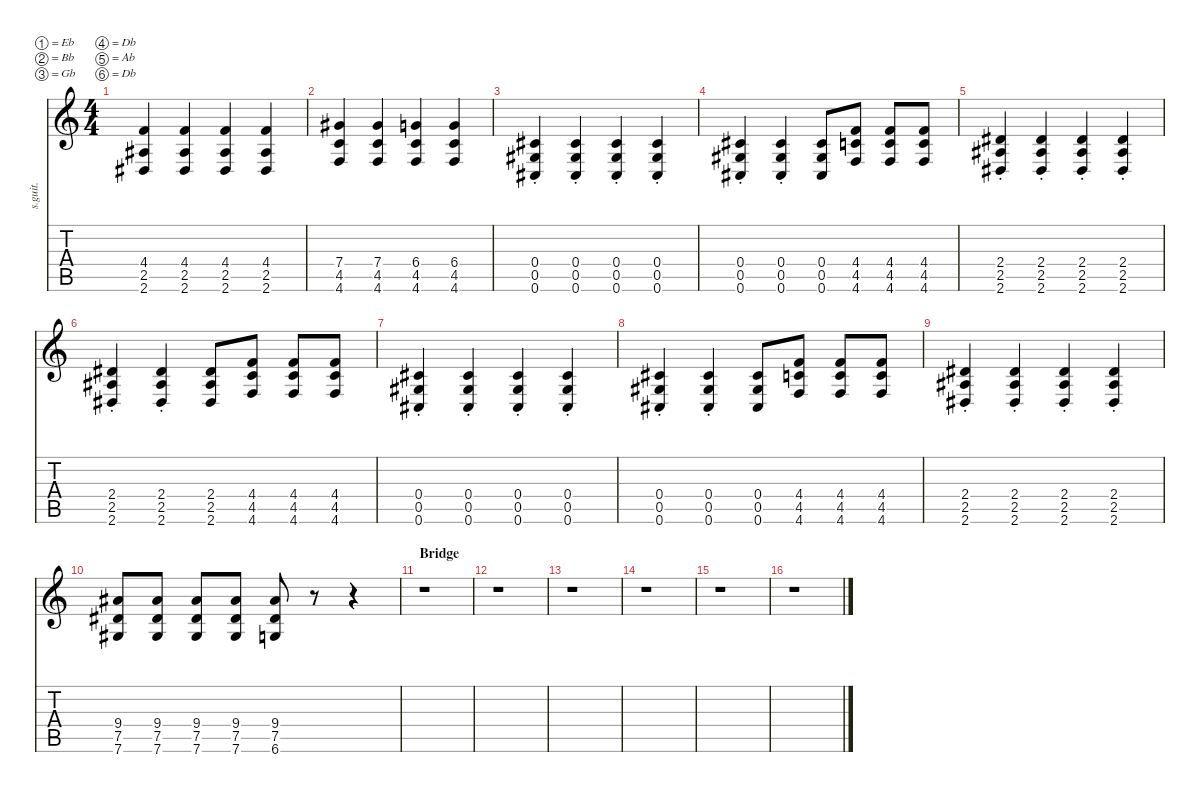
\defaultSystemsLayout 4
\hideDynamics
\bracketExtendMode nobrackets
\track ("Taylor York | Rhythm Guitar | Dist." "s.guit.") {instrument distortionguitar}
\staff {score tabs}
\tuning (Eb4 Bb3 Gb3 Db3 Ab2 Db2)
\ts (4 4)
\tempo (173 hide)
\clef g2
\ks c
(4.4 2.5{acc #} 2.6{acc #}).4{lyrics (0 "") lyrics (1 "") lyrics (2 "") lyrics (3 "") lyrics (4 "") dy f} (4.4 2.5{acc #} 2.6{acc #}).4{lyrics (0 "") lyrics (1 "") lyrics (2 "") lyrics (3 "") lyrics (4 "")} (4.4 2.5{acc #} 2.6{acc #}).4{lyrics (0 "") lyrics (1 "") lyrics (2 "") lyrics (3 "") lyrics (4 "")} (4.4 2.5{acc #} 2.6{acc #}).4{lyrics (0 "") lyrics (1 "") lyrics (2 "") lyrics (3 "") lyrics (4 "")} |
(7.4{acc #} 4.5 4.6).4{lyrics (0 "") lyrics (1 "") lyrics (2 "") lyrics (3 "") lyrics (4 "")} (7.4{acc #} 4.5 4.6).4{lyrics (0 "") lyrics (1 "") lyrics (2 "") lyrics (3 "") lyrics (4 "")} (6.4 4.5 4.6).4{lyrics (0 "") lyrics (1 "") lyrics (2 "") lyrics (3 "") lyrics (4 "")} (6.4 4.5 4.6).4{lyrics (0 "") lyrics (1 "") lyrics (2 "") lyrics (3 "") lyrics (4 "")} |
(0.4{st acc #} 0.5{st acc #} 0.6{st acc #}).4{lyrics (0 "") lyrics (1 "") lyrics (2 "") lyrics (3 "") lyrics (4 "")} (0.4{st acc #} 0.5{st acc #} 0.6{st acc #}).4{lyrics (0 "") lyrics (1 "") lyrics (2 "") lyrics (3 "") lyrics (4 "")} (0.4{st acc #} 0.5{st acc #} 0.6{st acc #}).4{lyrics (0 "") lyrics (1 "") lyrics (2 "") lyrics (3 "") lyrics (4 "")} (0.4{st acc #} 0.5{st acc #} 0.6{st acc #}).4{lyrics (0 "") lyrics (1 "") lyrics (2 "") lyrics (3 "") lyrics (4 "")} |
(0.4{st acc #} 0.5{st acc #} 0.6{st acc #}).4{lyrics (0 "") lyrics (1 "") lyrics (2 "") lyrics (3 "") lyrics (4 "")} (0.4{st acc #} 0.5{st acc #} 0.6{st acc #}).4{lyrics (0 "") lyrics (1 "") lyrics (2 "") lyrics (3 "") lyrics (4 "")} (0.4{acc #} 0.5{acc #} 0.6{acc #}).8{lyrics (0 "") lyrics (1 "") lyrics (2 "") lyrics (3 "") lyrics (4 "")} (4.4 4.5 4.6).8{lyrics (0 "") lyrics (1 "") lyrics (2 "") lyrics (3 "") lyrics (4 "")} (4.4 4.5 4.6).8{lyrics (0 "") lyrics (1 "") lyrics (2 "") lyrics (3 "") lyrics (4 "")} (4.4 4.5 4.6).8{lyrics (0 "") lyrics (1 "") lyrics (2 "") lyrics (3 "") lyrics (4 "")} |
(2.4{st acc #} 2.5{st acc #} 2.6{st acc #}).4{lyrics (0 "") lyrics (1 "") lyrics (2 "") lyrics (3 "") lyrics (4 "")} (2.4{st acc #} 2.5{st acc #} 2.6{st acc #}).4{lyrics (0 "") lyrics (1 "") lyrics (2 "") lyrics (3 "") lyrics (4 "")} (2.4{st acc #} 2.5{st acc #} 2.6{st acc #}).4{lyrics (0 "") lyrics (1 "") lyrics (2 "") lyrics (3 "") lyrics (4 "")} (2.4{st acc #} 2.5{st acc #} 2.6{st acc #}).4{lyrics (0 "") lyrics (1 "") lyrics (2 "") lyrics (3 "") lyrics (4 "")} |
(2.4{st acc #} 2.5{st acc #} 2.6{st acc #}).4{lyrics (0 "") lyrics (1 "") lyrics (2 "") lyrics (3 "") lyrics (4 "")} (2.4{st acc #} 2.5{st acc #} 2.6{st acc #}).4{lyrics (0 "") lyrics (1 "") lyrics (2 "") lyrics (3 "") lyrics (4 "")} (2.4{acc #} 2.5{acc #} 2.6{acc #}).8{lyrics (0 "") lyrics (1 "") lyrics (2 "") lyrics (3 "") lyrics (4 "")} (4.4 4.5 4.6).8{lyrics (0 "") lyrics (1 "") lyrics (2 "") lyrics (3 "") lyrics (4 "")} (4.4 4.5 4.6).8{lyrics (0 "") lyrics (1 "") lyrics (2 "") lyrics (3 "") lyrics (4 "")} (4.4 4.5 4.6).8{lyrics (0 "") lyrics (1 "") lyrics (2 "") lyrics (3 "") lyrics (4 "")} |
(0.4{st acc #} 0.5{st acc #} 0.6{st acc #}).4{lyrics (0 "") lyrics (1 "") lyrics (2 "") lyrics (3 "") lyrics (4 "")} (0.4{st acc #} 0.5{st acc #} 0.6{st acc #}).4{lyrics (0 "") lyrics (1 "") lyrics (2 "") lyrics (3 "") lyrics (4 "")} (0.4{st acc #} 0.5{st acc #} 0.6{st acc #}).4{lyrics (0 "") lyrics (1 "") lyrics (2 "") lyrics (3 "") lyrics (4 "")} (0.4{st acc #} 0.5{st acc #} 0.6{st acc #}).4{lyrics (0 "") lyrics (1 "") lyrics (2 "") lyrics (3 "") lyrics (4 "")} |
(0.4{st acc #} 0.5{st acc #} 0.6{st acc #}).4{lyrics (0 "") lyrics (1 "") lyrics (2 "") lyrics (3 "") lyrics (4 "")} (0.4{st acc #} 0.5{st acc #} 0.6{st acc #}).4{lyrics (0 "") lyrics (1 "") lyrics (2 "") lyrics (3 "") lyrics (4 "")} (0.4{acc #} 0.5{acc #} 0.6{acc #}).8{lyrics (0 "") lyrics (1 "") lyrics (2 "") lyrics (3 "") lyrics (4 "")} (4.4 4.5 4.6).8{lyrics (0 "") lyrics (1 "") lyrics (2 "") lyrics (3 "") lyrics (4 "")} (4.4 4.5 4.6).8{lyrics (0 "") lyrics (1 "") lyrics (2 "") lyrics (3 "") lyrics (4 "")} (4.4 4.5 4.6).8{lyrics (0 "") lyrics (1 "") lyrics (2 "") lyrics (3 "") lyrics (4 "")} |
(2.4{st acc #} 2.5{st acc #} 2.6{st acc #}).4{lyrics (0 "") lyrics (1 "") lyrics (2 "") lyrics (3 "") lyrics (4 "")} (2.4{st acc #} 2.5{st acc #} 2.6{st acc #}).4{lyrics (0 "") lyrics (1 "") lyrics (2 "") lyrics (3 "") lyrics (4 "")} (2.4{st acc #} 2.5{st acc #} 2.6{st acc #}).4{lyrics (0 "") lyrics (1 "") lyrics (2 "") lyrics (3 "") lyrics (4 "")} (2.4{st acc #} 2.5{st acc #} 2.6{st acc #}).4{lyrics (0 "") lyrics (1 "") lyrics (2 "") lyrics (3 "") lyrics (4 "")} |
(9.4{acc #} 7.5{acc #} 7.6{acc #}).8{lyrics (0 "") lyrics (1 "") lyrics (2 "") lyrics (3 "") lyrics (4 "")} (9.4{acc #} 7.5{acc #} 7.6{acc #}).8{lyrics (0 "") lyrics (1 "") lyrics (2 "") lyrics (3 "") lyrics (4 "")} (9.4{acc #} 7.5{acc #} 7.6{acc #}).8{lyrics (0 "") lyrics (1 "") lyrics (2 "") lyrics (3 "") lyrics (4 "")} (9.4{acc #} 7.5{acc #} 7.6{acc #}).8{lyrics (0 "") lyrics (1 "") lyrics (2 "") lyrics (3 "") lyrics (4 "")} (9.4{acc #} 7.5{acc #} 6.6).8{lyrics (0 "") lyrics (1 "") lyrics (2 "") lyrics (3 "") lyrics (4 "")} r.8 r.4 |
\section ("" "Bridge")
r.1 |
r.1 |
r.1 |
r.1 |
r.1 |
r.1
